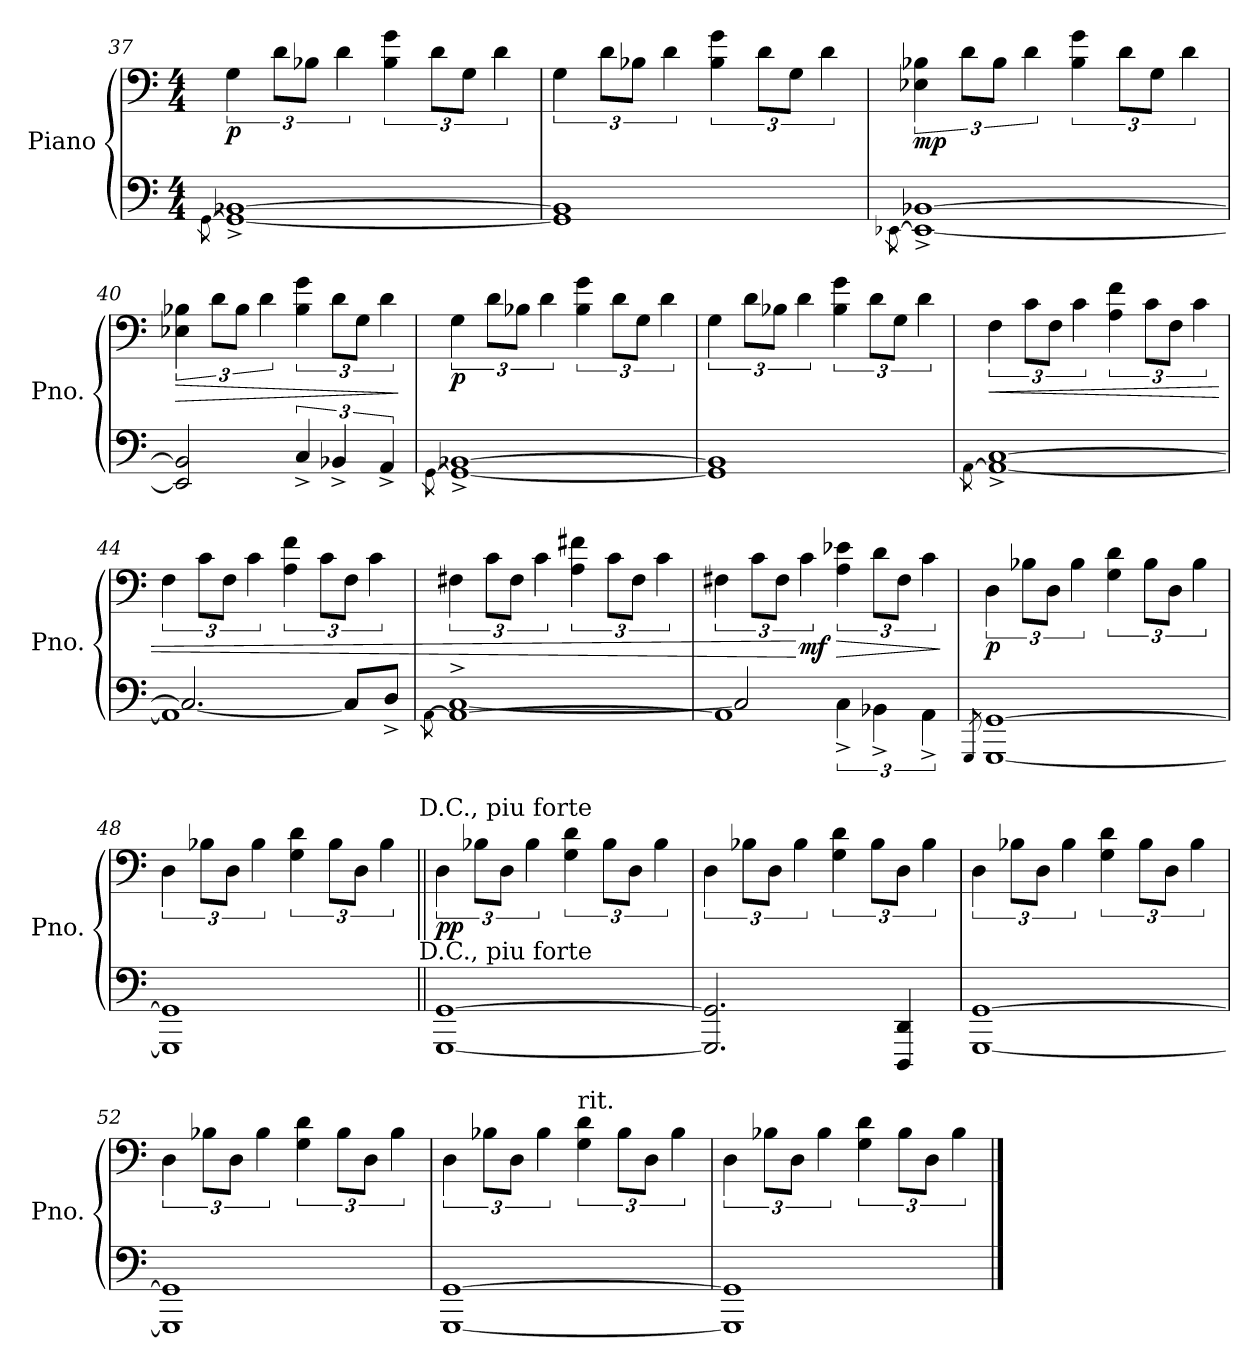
**kern	**kern	**dynam
*part1	*part1	*part1
*staff2	*staff1	*staff1/2
*I"Piano	*	*
*I'Pno.	*	*
!!LO:PB:g=z
*clefF4	*clefF4	*
*k[]	*k[]	*
*M4/4	*M4/4	*
=37	=37	=37
[8qGG\	.	.
!	!	!LO:DY:b
1GG_^ [1BB-X^	6G\	p
.	12d\L	.
.	12B-X\J	.
.	6d\	.
.	6B-\ 6g\	.
.	12d\L	.
.	12G\J	.
.	6d\	.
=38	=38	=38
1GG] 1BB-]	6G\	.
.	12d\L	.
.	12B-X\J	.
.	6d\	.
.	6B-\ 6g\	.
.	12d\L	.
.	12G\J	.
.	6d\	.
=39	=39	=39
[8qEE-X\	.	.
!	!	!LO:DY:b
1EE-_^ [1BB-X^	6E-X\ 6B-X\	mp
.	12d\L	.
.	12B-\J	.
.	6d\	.
.	6B-\ 6g\	.
.	12d\L	.
.	12G\J	.
.	6d\	.
=40	=40	=40
!	!	!LO:HP:b
2EE-/] 2BB-/]	6E-X\ 6B-X\	>
.	12d\L	.
.	12B-\J	.
.	6d\	.
6C^/	6B-\ 6g\	.
6BB-X^/	12d\L	.
.	12G\J	.
6AA^/	6d\	.
.	.	]
!!LO:LB:g=z
=41	=41	=41
[8qGG\	.	.
!	!	!LO:DY:b
1GG_^ [1BB-X^	6G\	p
.	12d\L	.
.	12B-X\J	.
.	6d\	.
.	6B-\ 6g\	.
.	12d\L	.
.	12G\J	.
.	6d\	.
=42	=42	=42
1GG] 1BB-]	6G\	.
.	12d\L	.
.	12B-X\J	.
.	6d\	.
.	6B-\ 6g\	.
.	12d\L	.
.	12G\J	.
.	6d\	.
=43	=43	=43
[8qAA\	.	.
!	!	!LO:HP:b
1AA_^ [1C^	6F\	<
.	12c\L	.
.	12F\J	.
.	6c\	.
.	6A\ 6f\	.
.	12c\L	.
.	12F\J	.
.	6c\	.
=44	=44	=44
*^	*	*
1AA]	2.C/_	6F\	.
.	.	12c\L	.
.	.	12F\J	.
.	.	6c\	.
.	.	6A\ 6f\	.
.	.	12c\L	.
.	8C/L]	12F\J	.
.	.	6c\	.
.	8D^/J	.	.
!!LO:LB:g=z
=45	=45	=45	=45
[8qAA\	.	.	.
1AA^_	[1C	6F#X\	.
.	.	12c\L	.
.	.	12F#\J	.
.	.	6c\	.
.	.	6A\ 6f#X\	.
.	.	12c\L	.
.	.	12F#\J	.
.	.	6c\	.
=46	=46	=46	=46
1AA]	2C/]	6F#X\	.
.	.	12c\L	.
.	.	12F#\J	.
!	!	!	!LO:DY:n=1:b
.	.	6c\	[ mf
!	!	!	!LO:HP:b
.	6C^\	6A\ 6e-X\	>
.	6BB-X^\	12d\L	.
.	.	12F#\J	.
.	6AA^\	6c\	.
*v	*v	*	*
.	.	]
=47	=47	=47
8qGGG/	.	.
!	!	!LO:DY:b
[1GGG [1GG	6D\	p
.	12B-X\L	.
.	12D\J	.
.	6B-\	.
.	6G\ 6d\	.
.	12B-\L	.
.	12D\J	.
.	6B-\	.
=48	=48	=48
1GGG] 1GG]	6D\	.
.	12B-X\L	.
.	12D\J	.
.	6B-\	.
.	6G\ 6d\	.
.	12B-\L	.
.	12D\J	.
.	6B-\	.
!	!LO:TX:a:t=D.C., piu forte	!
!LO:TX:a:t=D.C., piu forte	!	!
!!LO:LB:g=z
=49||	=49||	=49||
!	!	!LO:DY:b
[1GGG [1GG	6D\	pp
.	12B-X\L	.
.	12D\J	.
.	6B-\	.
.	6G\ 6d\	.
.	12B-\L	.
.	12D\J	.
.	6B-\	.
=50	=50	=50
2.GGG/] 2.GG/]	6D\	.
.	12B-X\L	.
.	12D\J	.
.	6B-\	.
.	6G\ 6d\	.
.	12B-\L	.
4DDD/ 4DD/	12D\J	.
.	6B-\	.
=51	=51	=51
[1GGG [1GG	6D\	.
.	12B-X\L	.
.	12D\J	.
.	6B-\	.
.	6G\ 6d\	.
.	12B-\L	.
.	12D\J	.
.	6B-\	.
!!LO:LB:g=z
=52	=52	=52
1GGG] 1GG]	6D\	.
.	12B-X\L	.
.	12D\J	.
.	6B-\	.
.	6G\ 6d\	.
.	12B-\L	.
.	12D\J	.
.	6B-\	.
=53	=53	=53
[1GGG [1GG	6D\	.
.	12B-X\L	.
.	12D\J	.
.	6B-\	.
!	!LO:TX:a:t=rit.	!
.	6G\ 6d\	.
.	12B-\L	.
.	12D\J	.
.	6B-\	.
=54	=54	=54
1GGG] 1GG]	6D\	.
.	12B-X\L	.
.	12D\J	.
.	6B-\	.
.	6G\ 6d\	.
.	12B-\L	.
.	12D\J	.
.	6B-\	.
==	==	==
*-	*-	*-
